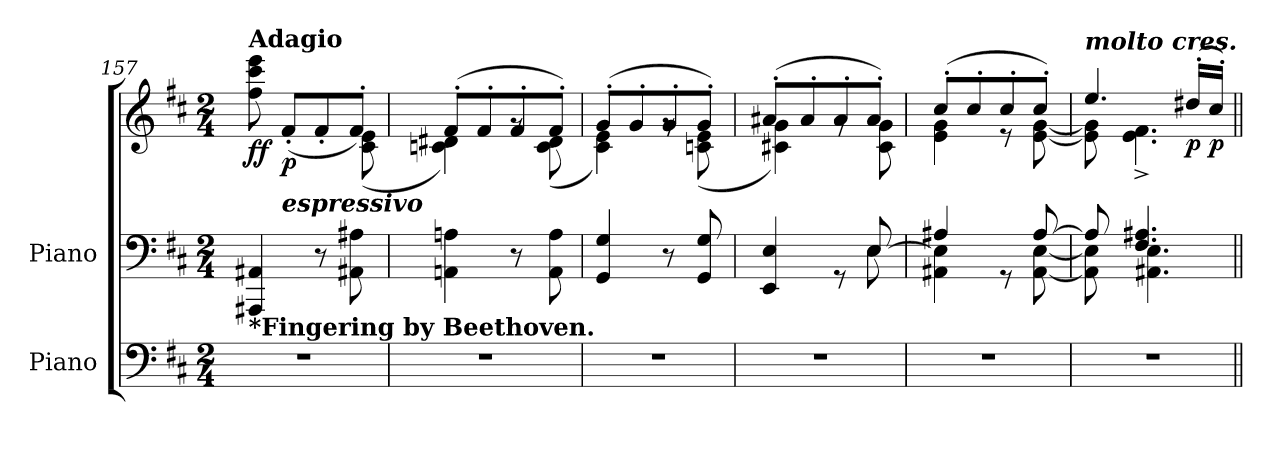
**kern	**kern	**kern	**dynam
*part2	*part1	*part1	*part1
*staff3	*staff2	*staff1	*staff1/2
*I"Piano	*I"Piano	*	*
*I'Pno.	*I'Pno	*	*
!!LO:LB:g=z
*clefF4	*clefF4	*clefG2	*
*k[f#c#]	*k[f#c#]	*k[f#c#]	*
*M2/4	*M2/4	*M2/4	*
*MM35	*MM35	*MM35	*
=157	=157	=157	=157
*	*	*^	*
!	!	!LO:TX:a:B:t=Adagio	!	!
!	!LO:TX:b:B:t=*Fingering by Beethoven.	!	!	!
!	!	!	!	!LO:DY:b
2r	4AAA#X/ 4AA#X/	8ff#\ 8ccc#\ 8eee\	4.ryy	ff
!	!	!LO:TX:b:Bi:t=espressivo	!	!
!	!	!	!	!LO:DY:b
.	.	(>8f#'/L	.	p
.	8r	8f#'/	.	.
.	8AA#X\ 8A#X\	8f#'/J)	(<8c#\ 8e\	.
=158	=158	=158	=158	=158
2r	4AAn\ 4An\	(>8f#'/L	4cn\ 4d#X\)	.
.	.	8f#'/	.	.
.	8r	8f#'/	8rg	.
.	8AA\ 8A\	8f#'/J)	(<8c\ 8d#\	.
=159	=159	=159	=159	=159
2r	4GG/ 4G/	(>8g'/L	4c#\ 4e\)	.
.	.	8g'/	.	.
.	8r	8g'/	8rg	.
.	8GG/ 8G/	8g'/J)	(<8cn\ 8e\	.
=160	=160	=160	=160	=160
*	*^	*	*	*
2r	4EE/ 4E/	4.ryy	(>8a#X'/L	4c#X\ 4g\)	.
.	.	.	8a#'/	.	.
.	8rGG	.	8a#'/	8rg	.
.	[8E/	8E\	8a#'/J)	8c#\ 8g\	.
=161	=161	=161	=161	=161	=161
2r	4A#X/	4AA#X\ 4E\]	(>8cc#'/L	4e\ 4g\	.
.	.	.	8cc#'/	.	.
.	8rGG	8ryy	8cc#'/	8r	.
*	*	*	*MM30	*	*
.	[8A#/	[8AA#\ [8E\	8cc#'/J)	[8e\ [8g\	.
=162	=162	=162	=162	=162	=162
!	!	!	!LO:TX:a:Bi:t=molto  cres.	!	!
2r	8A#/]	8AA#\] 8E\]	4.ee/	8e\] 8g\]	.
!	!	!	!	!	!LO:DY:b
!	!	!	!	!	!LO:DY:n=1:b
.	4.F#/ 4.A#X/	4.AA#X\ 4.E\	.	4.e\^ 4.f#\^	sf mp
*	*	*	*MM27	*	*
!	!	!	!	!	!LO:DY:n=2:b
.	.	.	(>16dd#X'/LL	.	p
*	*	*	*MM23	*	*
!	!	!	!	!	!LO:DY:n=3:b
.	.	.	16cc#'/JJ)	.	p
*	*v	*v	*	*	*
*	*	*v	*v	*
=||	=||	=||	=||
*-	*-	*-	*-
